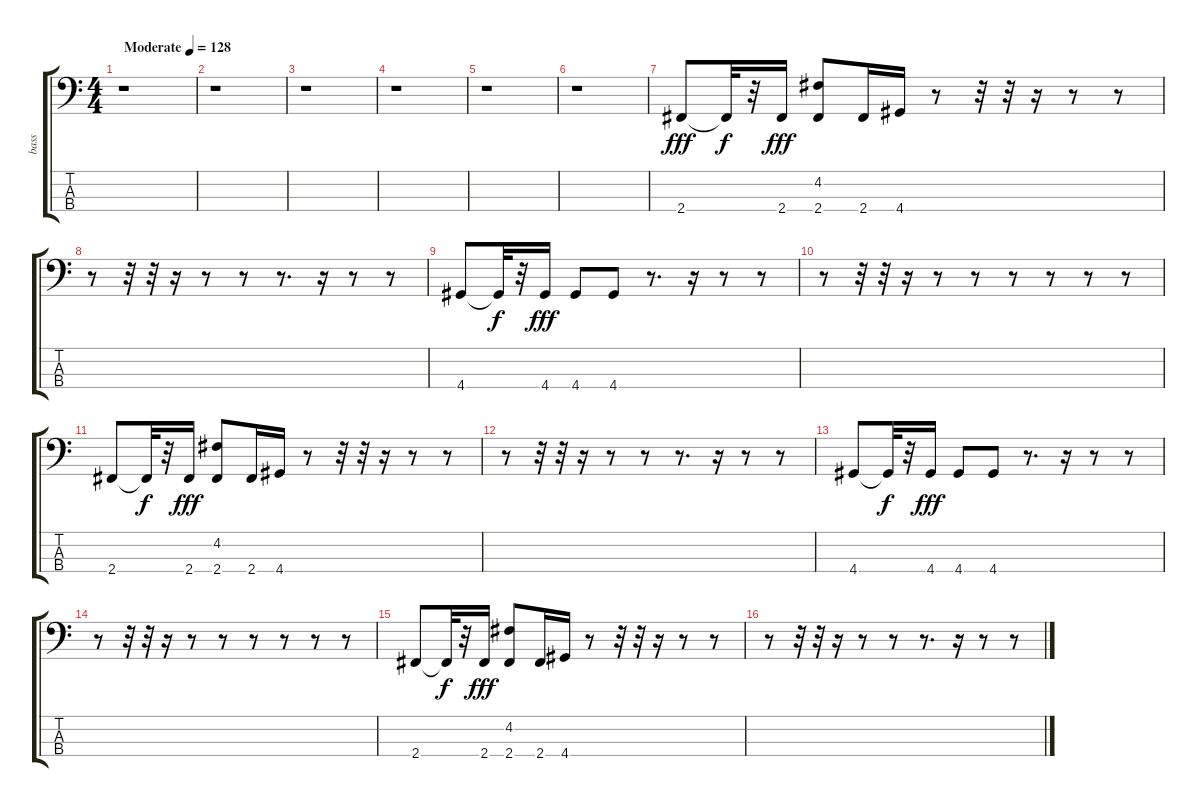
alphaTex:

\track ("bass" "bass") {instrument synthbass1}
\staff {score tabs}
\tuning (G2 D2 A1 E1) {hide}
\ts (4 4)
\tempo (128 "Moderate")
\clef f4
\ks c
r.1{dy fff instrument synthbass1} |
r.1 |
r.1 |
r.1 |
r.1 |
r.1 |
2.4.8 2.4{t}.32{dy f} r.32 2.4.16{dy fff} (4.2 2.4).8 2.4.16 4.4.16 r.8 r.32 r.32 r.16 r.8 r.8 |
r.8 r.32 r.32 r.16 r.8 r.8 r.8{d} r.16 r.8 r.8 |
4.4.8 4.4{t}.32{dy f} r.32 4.4.16{dy fff} 4.4.8 4.4.8 r.8{d} r.16 r.8 r.8 |
r.8 r.32 r.32 r.16 r.8 r.8 r.8 r.8 r.8 r.8 |
2.4.8 2.4{t}.32{dy f} r.32 2.4.16{dy fff} (4.2 2.4).8 2.4.16 4.4.16 r.8 r.32 r.32 r.16 r.8 r.8 |
r.8 r.32 r.32 r.16 r.8 r.8 r.8{d} r.16 r.8 r.8 |
4.4.8 4.4{t}.32{dy f} r.32 4.4.16{dy fff} 4.4.8 4.4.8 r.8{d} r.16 r.8 r.8 |
r.8 r.32 r.32 r.16 r.8 r.8 r.8 r.8 r.8 r.8 |
2.4.8 2.4{t}.32{dy f} r.32 2.4.16{dy fff} (4.2 2.4).8 2.4.16 4.4.16 r.8 r.32 r.32 r.16 r.8 r.8 |
r.8 r.32 r.32 r.16 r.8 r.8 r.8{d} r.16 r.8 r.8
